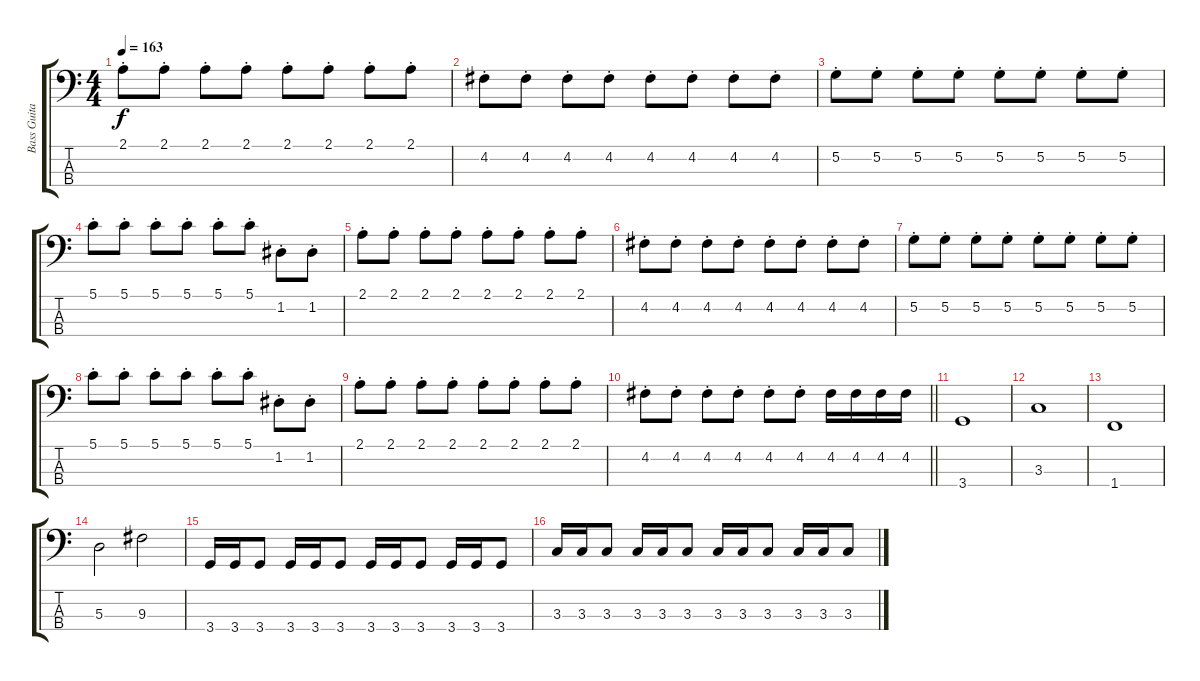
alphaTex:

\track ("Bass Guitar" "Bass Guita") {instrument electricbassfinger}
\staff {score tabs}
\tuning (G2 D2 A1 E1) {hide}
\ts (4 4)
\tempo 163
\clef f4
\ks c
2.1{st}.8{dy f} 2.1{st}.8 2.1{st}.8 2.1{st}.8 2.1{st}.8 2.1{st}.8 2.1{st}.8 2.1{st}.8 |
4.2{st}.8 4.2{st}.8 4.2{st}.8 4.2{st}.8 4.2{st}.8 4.2{st}.8 4.2{st}.8 4.2{st}.8 |
5.2{st}.8 5.2{st}.8 5.2{st}.8 5.2{st}.8 5.2{st}.8 5.2{st}.8 5.2{st}.8 5.2{st}.8 |
5.1{st}.8 5.1{st}.8 5.1{st}.8 5.1{st}.8 5.1{st}.8 5.1{st}.8 1.2{st}.8 1.2{st}.8 |
2.1{st}.8 2.1{st}.8 2.1{st}.8 2.1{st}.8 2.1{st}.8 2.1{st}.8 2.1{st}.8 2.1{st}.8 |
4.2{st}.8 4.2{st}.8 4.2{st}.8 4.2{st}.8 4.2{st}.8 4.2{st}.8 4.2{st}.8 4.2{st}.8 |
5.2{st}.8 5.2{st}.8 5.2{st}.8 5.2{st}.8 5.2{st}.8 5.2{st}.8 5.2{st}.8 5.2{st}.8 |
5.1{st}.8 5.1{st}.8 5.1{st}.8 5.1{st}.8 5.1{st}.8 5.1{st}.8 1.2{st}.8 1.2{st}.8 |
2.1{st}.8 2.1{st}.8 2.1{st}.8 2.1{st}.8 2.1{st}.8 2.1{st}.8 2.1{st}.8 2.1{st}.8 |
\barLineRight lightlight
4.2{st}.8 4.2{st}.8 4.2{st}.8 4.2{st}.8 4.2{st}.8 4.2{st}.8 4.2.16 4.2.16 4.2.16 4.2.16 |
3.4.1{volume 16} |
3.3.1 |
1.4.1 |
5.3.2 9.3.2 |
3.4.16 3.4.16 3.4.8 3.4.16 3.4.16 3.4.8 3.4.16 3.4.16 3.4.8 3.4.16 3.4.16 3.4.8 |
3.3.16 3.3.16 3.3.8 3.3.16 3.3.16 3.3.8 3.3.16 3.3.16 3.3.8 3.3.16 3.3.16 3.3.8
